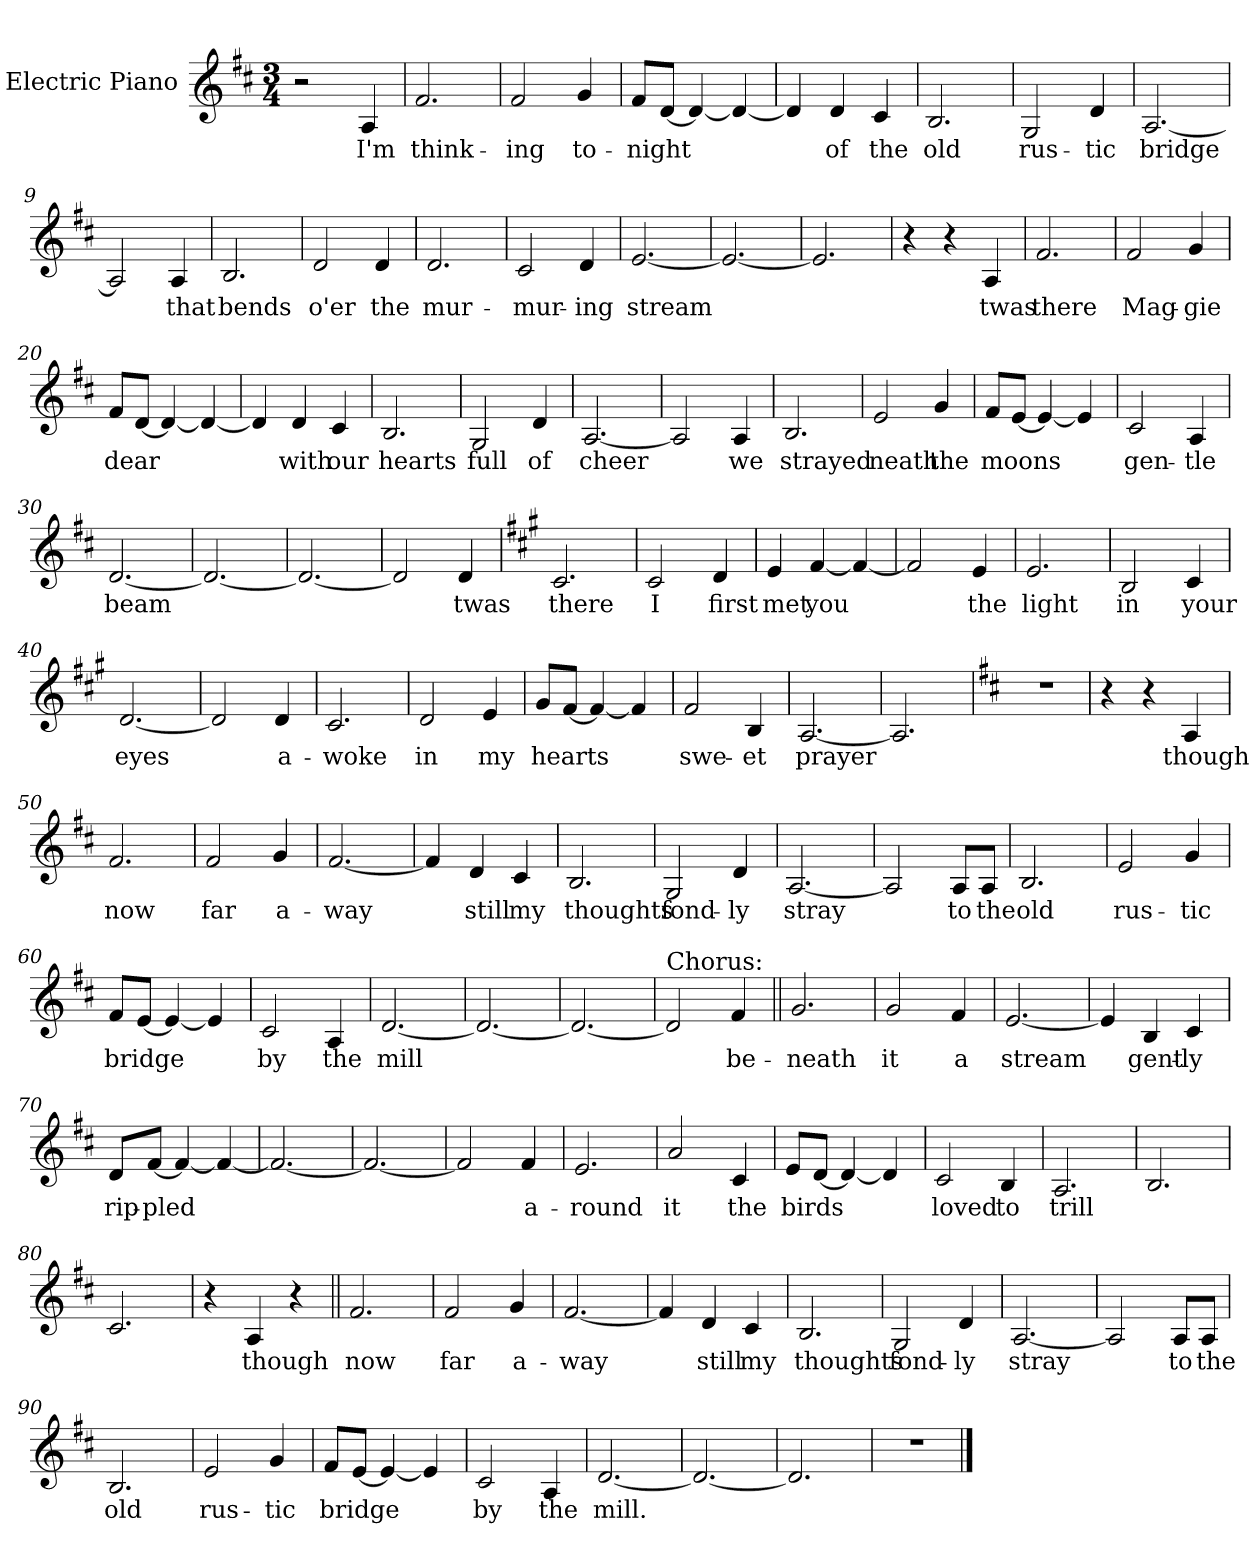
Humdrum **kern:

**kern	**text
*part1	*part1
*staff1	*staff1
*I"Electric Piano	*
*I'E.Pno	*
*clefG2	*
*k[f#c#]	*
*D:	*
*M3/4	*
=1	=1
2r	.
4A/	I'm
=2	=2
2.f#/	think-
=3	=3
2f#/	-ing
4g/	to-
=4	=4
8f#/L	-night
[8d/J	.
4d/_	.
4d/_	.
=5	=5
4d/]	.
4d/	of
4c#/	the
=6	=6
2.B/	old
=7	=7
2G/	rus-
4d/	-tic
=8	=8
[2.A/	bridge
!!LO:LB:g=z
=9	=9
2A/]	.
4A/	that
=10	=10
2.B/	bends
=11	=11
2d/	o'er
4d/	the
=12	=12
2.d/	mur-
=13	=13
2c#/	-mur-
4d/	-ing
=14	=14
[2.e/	stream
=15	=15
2.e/_	.
=16	=16
2.e/]	.
=17	=17
4r	.
4r	.
4A/	twas
=18	=18
2.f#/	there
!!LO:LB:g=z
=19	=19
2f#/	Mag-
4g/	-gie
=20	=20
8f#/L	dear
[8d/J	.
4d/_	.
4d/_	.
=21	=21
4d/]	.
4d/	with
4c#/	our
=22	=22
2.B/	hearts
=23	=23
2G/	full
4d/	of
=24	=24
[2.A/	cheer
=25	=25
2A/]	.
4A/	we
=26	=26
2.B/	strayed
!!LO:LB:g=z
=27	=27
2e/	neath
4g/	the
=28	=28
8f#/L	moons
[8e/J	.
4e/_	.
4e/]	.
=29	=29
2c#/	gen-
4A/	-tle
=30	=30
[2.d/	beam
=31	=31
2.d/_	.
=32	=32
2.d/_	.
=33	=33
2d/]	.
4d/	twas
=34	=34
*k[f#c#g#]	*
*A:	*
2.c#/	there
!!LO:LB:g=z
=35	=35
2c#/	I
4d/	first
=36	=36
4e/	met
[4f#/	you
4f#/_	.
=37	=37
2f#/]	.
4e/	the
=38	=38
2.e/	light
=39	=39
2B/	in
4c#/	your
=40	=40
[2.d/	eyes
=41	=41
2d/]	.
4d/	a-
=42	=42
2.c#/	-woke
=43	=43
2d/	in
4e/	my
!!LO:LB:g=z
=44	=44
8g#/L	hearts
[8f#/J	.
4f#/_	.
4f#/]	.
=45	=45
2f#/	swe-
4B/	-et
=46	=46
[2.A/	prayer
=47	=47
2.A/]	.
=48	=48
*k[f#c#]	*
*D:	*
2.r	.
=49	=49
4r	.
4r	.
4A/	though
=50	=50
2.f#/	now
=51	=51
2f#/	far
4g/	a-
=52	=52
[2.f#/	-way
!!LO:LB:g=z
=53	=53
4f#/]	.
4d/	still
4c#/	my
=54	=54
2.B/	thoughts
=55	=55
2G/	fond-
4d/	-ly
=56	=56
[2.A/	stray
=57	=57
2A/]	.
8A/L	to
8A/J	the
=58	=58
2.B/	old
=59	=59
2e/	rus-
4g/	-tic
=60	=60
8f#/L	bridge
[8e/J	.
4e/_	.
4e/]	.
!!LO:LB:g=z
=61	=61
2c#/	by
4A/	the
=62	=62
[2.d/	mill
=63	=63
2.d/_	.
=64	=64
2.d/_	.
=65	=65
!LO:TX:a:t=Chorus&colon;	!
2d/]	.
4f#/	be-
=66||	=66||
2.g/	-neath
=67	=67
2g/	it
4f#/	a
=68	=68
[2.e/	stream
=69	=69
4e/]	.
4B/	gent-
4c#/	-ly
!!LO:PB:g=z
=70	=70
8d/L	rip-
[8f#/J	-pled
4f#/_	.
4f#/_	.
=71	=71
2.f#/_	.
=72	=72
2.f#/_	.
=73	=73
2f#/]	.
4f#/	a-
=74	=74
2.e/	-round
=75	=75
2a/	it
4c#/	the
=76	=76
8e/L	birds
[8d/J	.
4d/_	.
4d/]	.
=77	=77
2c#/	loved
4B/	to
=78	=78
2.A/	trill
=79	=79
2.B/	.
!!LO:LB:g=z
=80	=80
2.c#/	.
=81	=81
4r	.
4A/	though
4r	.
=82||	=82||
2.f#/	now
=83	=83
2f#/	far
4g/	a-
=84	=84
[2.f#/	-way
=85	=85
4f#/]	.
4d/	still
4c#/	my
=86	=86
2.B/	thoughts
=87	=87
2G/	fond-
4d/	-ly
=88	=88
[2.A/	stray
!!LO:LB:g=z
=89	=89
2A/]	.
8A/L	to
8A/J	the
=90	=90
2.B/	old
=91	=91
2e/	rus-
4g/	-tic
=92	=92
8f#/L	bridge
[8e/J	.
4e/_	.
4e/]	.
=93	=93
2c#/	by
4A/	the
=94	=94
[2.d/	mill.
=95	=95
2.d/_	.
=96	=96
2.d/]	.
=97	=97
2.r	.
==	==
*-	*-
